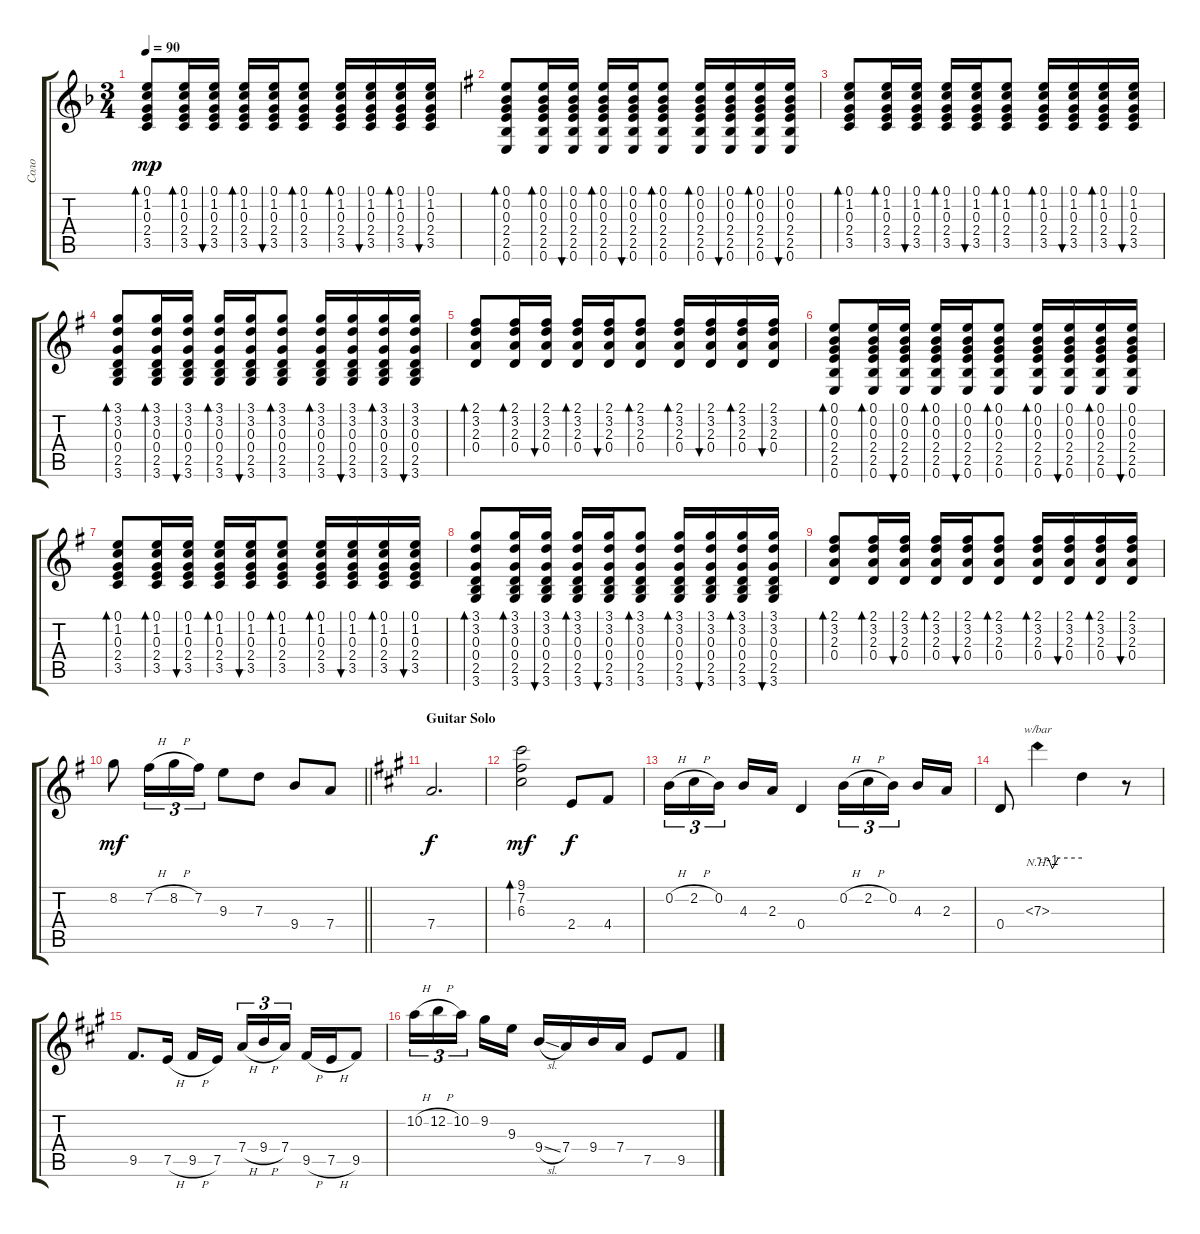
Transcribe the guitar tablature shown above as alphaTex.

\track ("Соло" "Соло") {instrument acousticguitarsteel}
\staff {score tabs}
\tuning (E4 B3 G3 D3 A2 E2) {hide}
\ts (3 4)
\tempo 90
\clef g2
\ks dminor
(0.1 1.2 0.3 2.4 3.5).8{bd 30 dy mp} (0.1 1.2 0.3 2.4 3.5).16{bd 30} (0.1 1.2 0.3 2.4 3.5).16{bu 30} (0.1 1.2 0.3 2.4 3.5).16{bd 30} (0.1 1.2 0.3 2.4 3.5).16{bu 30} (0.1 1.2 0.3 2.4 3.5).8{bd 30} (0.1 1.2 0.3 2.4 3.5).16{bd 30} (0.1 1.2 0.3 2.4 3.5).16{bu 30} (0.1 1.2 0.3 2.4 3.5).16{bd 30} (0.1 1.2 0.3 2.4 3.5).16{bu 30} |
\ks eminor
(0.1 0.2 0.3 2.4 2.5 0.6).8{bd 30} (0.1 0.2 0.3 2.4 2.5 0.6).16{bd 30} (0.1 0.2 0.3 2.4 2.5 0.6).16{bu 30} (0.1 0.2 0.3 2.4 2.5 0.6).16{bd 30} (0.1 0.2 0.3 2.4 2.5 0.6).16{bu 30} (0.1 0.2 0.3 2.4 2.5 0.6).8{bd 30} (0.1 0.2 0.3 2.4 2.5 0.6).16{bd 30} (0.1 0.2 0.3 2.4 2.5 0.6).16{bu 30} (0.1 0.2 0.3 2.4 2.5 0.6).16{bd 30} (0.1 0.2 0.3 2.4 2.5 0.6).16{bu 30} |
(0.1 1.2 0.3 2.4 3.5).8{bd 30} (0.1 1.2 0.3 2.4 3.5).16{bd 30} (0.1 1.2 0.3 2.4 3.5).16{bu 30} (0.1 1.2 0.3 2.4 3.5).16{bd 30} (0.1 1.2 0.3 2.4 3.5).16{bu 30} (0.1 1.2 0.3 2.4 3.5).8{bd 30} (0.1 1.2 0.3 2.4 3.5).16{bd 30} (0.1 1.2 0.3 2.4 3.5).16{bu 30} (0.1 1.2 0.3 2.4 3.5).16{bd 30} (0.1 1.2 0.3 2.4 3.5).16{bu 30} |
(3.1 3.2 0.3 0.4 2.5 3.6).8{bd 30} (3.1 3.2 0.3 0.4 2.5 3.6).16{bd 30} (3.1 3.2 0.3 0.4 2.5 3.6).16{bu 30} (3.1 3.2 0.3 0.4 2.5 3.6).16{bd 30} (3.1 3.2 0.3 0.4 2.5 3.6).16{bu 30} (3.1 3.2 0.3 0.4 2.5 3.6).8{bd 30} (3.1 3.2 0.3 0.4 2.5 3.6).16{bd 30} (3.1 3.2 0.3 0.4 2.5 3.6).16{bu 30} (3.1 3.2 0.3 0.4 2.5 3.6).16{bd 30} (3.1 3.2 0.3 0.4 2.5 3.6).16{bu 30} |
(2.1 3.2 2.3 0.4).8{bd 30} (2.1 3.2 2.3 0.4).16{bd 30} (2.1 3.2 2.3 0.4).16{bu 30} (2.1 3.2 2.3 0.4).16{bd 30} (2.1 3.2 2.3 0.4).16{bu 30} (2.1 3.2 2.3 0.4).8{bd 30} (2.1 3.2 2.3 0.4).16{bd 30} (2.1 3.2 2.3 0.4).16{bu 30} (2.1 3.2 2.3 0.4).16{bd 30} (2.1 3.2 2.3 0.4).16{bu 30} |
(0.1 0.2 0.3 2.4 2.5 0.6).8{bd 30} (0.1 0.2 0.3 2.4 2.5 0.6).16{bd 30} (0.1 0.2 0.3 2.4 2.5 0.6).16{bu 30} (0.1 0.2 0.3 2.4 2.5 0.6).16{bd 30} (0.1 0.2 0.3 2.4 2.5 0.6).16{bu 30} (0.1 0.2 0.3 2.4 2.5 0.6).8{bd 30} (0.1 0.2 0.3 2.4 2.5 0.6).16{bd 30} (0.1 0.2 0.3 2.4 2.5 0.6).16{bu 30} (0.1 0.2 0.3 2.4 2.5 0.6).16{bd 30} (0.1 0.2 0.3 2.4 2.5 0.6).16{bu 30} |
(0.1 1.2 0.3 2.4 3.5).8{bd 30} (0.1 1.2 0.3 2.4 3.5).16{bd 30} (0.1 1.2 0.3 2.4 3.5).16{bu 30} (0.1 1.2 0.3 2.4 3.5).16{bd 30} (0.1 1.2 0.3 2.4 3.5).16{bu 30} (0.1 1.2 0.3 2.4 3.5).8{bd 30} (0.1 1.2 0.3 2.4 3.5).16{bd 30} (0.1 1.2 0.3 2.4 3.5).16{bu 30} (0.1 1.2 0.3 2.4 3.5).16{bd 30} (0.1 1.2 0.3 2.4 3.5).16{bu 30} |
(3.1 3.2 0.3 0.4 2.5 3.6).8{bd 30} (3.1 3.2 0.3 0.4 2.5 3.6).16{bd 30} (3.1 3.2 0.3 0.4 2.5 3.6).16{bu 30} (3.1 3.2 0.3 0.4 2.5 3.6).16{bd 30} (3.1 3.2 0.3 0.4 2.5 3.6).16{bu 30} (3.1 3.2 0.3 0.4 2.5 3.6).8{bd 30} (3.1 3.2 0.3 0.4 2.5 3.6).16{bd 30} (3.1 3.2 0.3 0.4 2.5 3.6).16{bu 30} (3.1 3.2 0.3 0.4 2.5 3.6).16{bd 30} (3.1 3.2 0.3 0.4 2.5 3.6).16{bu 30} |
(2.1 3.2 2.3 0.4).8{bd 30} (2.1 3.2 2.3 0.4).16{bd 30} (2.1 3.2 2.3 0.4).16{bu 30} (2.1 3.2 2.3 0.4).16{bd 30} (2.1 3.2 2.3 0.4).16{bu 30} (2.1 3.2 2.3 0.4).8{bd 30} (2.1 3.2 2.3 0.4).16{bd 30} (2.1 3.2 2.3 0.4).16{bu 30} (2.1 3.2 2.3 0.4).16{bd 30} (2.1 3.2 2.3 0.4).16{bu 30} |
\barLineRight lightlight
8.2.8{dy mf} 7.2{h}.16{tu (3 2)} 8.2{h}.16{tu (3 2)} 7.2.16{tu (3 2)} 9.3.8 7.3.8 9.4.8 7.4.8 |
\section ("" "Guitar Solo")
\ks f#minor
7.4.2{d dy f volume 14 instrument electricguitarclean} |
(9.1 7.2 6.3).2{bd 120 dy mf} 2.4.8{dy f} 4.4.8 |
0.2{h}.16{tu (3 2)} 2.2{h}.16{tu (3 2)} 0.2.16{tu (3 2) beam splitsecondary} 4.3.16 2.3.16 0.4.4 0.2{h}.16{tu (3 2)} 2.2{h}.16{tu (3 2)} 0.2.16{tu (3 2) beam splitsecondary} 4.3.16 2.3.16 |
0.4.8 7.3{nh}.4{tbe (custom default 0 0 14 0 20 -4 28 0 60 0)} 7.3{t}.4 r.8 |
9.5.8{d} 7.5{h}.16 9.5{h}.16 7.5.16{beam splitsecondary} 7.4{h}.16{tu (3 2)} 9.4{h}.16{tu (3 2)} 7.4.16{tu (3 2)} 9.5{h}.16 7.5{h}.16 9.5.8 |
10.2{h}.16{tu (3 2)} 12.2{h}.16{tu (3 2)} 10.2.16{tu (3 2) beam splitsecondary} 9.2.16 9.3.16 9.4{sl}.16 7.4.16 9.4.16 7.4.16 7.5.8 9.5.8
